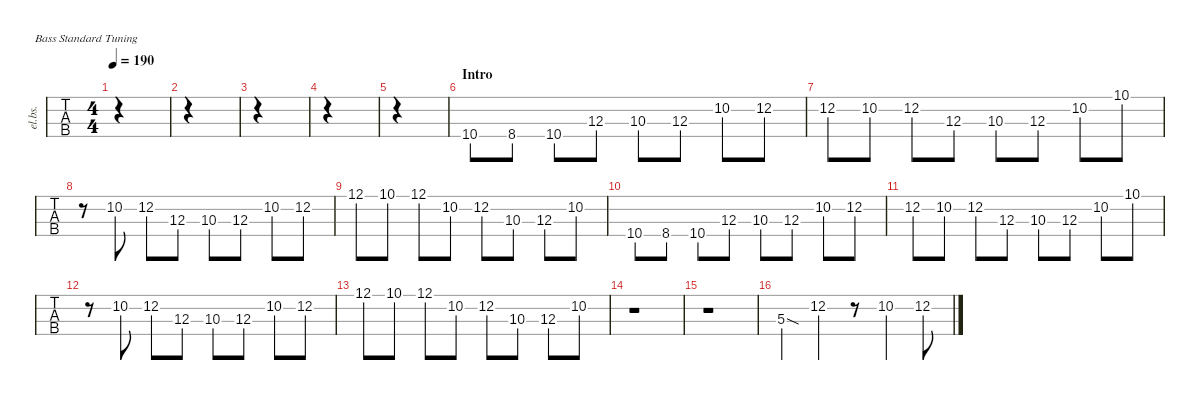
\defaultSystemsLayout 4
\hideDynamics
\bracketExtendMode nobrackets
\track ("山田リョウ" "el.bs.") {solo instrument electricbassfinger}
\staff {tabs}
\tuning (G2 D2 A1 E1)
\ts (4 4)
\tempo 190
\clef f4
\ks c
|
|
|
|
|
\section ("" "Intro")
10.4.8{beam Up} 8.4.8{beam Up} 10.4.8{beam Down} 12.3.8{beam Down} 10.3.8{beam Down} 12.3.8{beam Down} 10.2.8{beam Down} 12.2.8{beam Down} |
12.2.8{beam Down} 10.2.8{beam Down} 12.2.8{beam Down} 12.3.8{beam Down} 10.3.8{beam Down} 12.3.8{beam Down} 10.2.8{beam Down} 10.1.8{beam Down} |
r.8{beam Down} 10.2.8{beam Down} 12.2.8{beam Down} 12.3.8{beam Down} 10.3.8{beam Down} 12.3.8{beam Down} 10.2.8{beam Down} 12.2.8{beam Down} |
12.1.8{beam Down} 10.1.8{beam Down} 12.1.8{beam Down} 10.2.8{beam Down} 12.2.8{beam Down} 10.3.8{beam Down} 12.3.8{beam Down} 10.2.8{beam Down} |
10.4.8{beam Up} 8.4.8{beam Up} 10.4.8{beam Down} 12.3.8{beam Down} 10.3.8{beam Down} 12.3.8{beam Down} 10.2.8{beam Down} 12.2.8{beam Down} |
12.2.8{beam Down} 10.2.8{beam Down} 12.2.8{beam Down} 12.3.8{beam Down} 10.3.8{beam Down} 12.3.8{beam Down} 10.2.8{beam Down} 10.1.8{beam Down} |
r.8{beam Down} 10.2.8{beam Down} 12.2.8{beam Down} 12.3.8{beam Down} 10.3.8{beam Down} 12.3.8{beam Down} 10.2.8{beam Down} 12.2.8{beam Down} |
12.1.8{beam Down} 10.1.8{beam Down} 12.1.8{beam Down} 10.2.8{beam Down} 12.2.8{beam Down} 10.3.8{beam Down} 12.3.8{beam Down} 10.2.8{beam Down} |
r.1{beam Down} |
r.1{beam Down} |
5.3{sod}.4{beam Down} 12.2.4{beam Down} r.8{beam Down} 10.2.4{beam Down} 12.2.8{beam Down}
